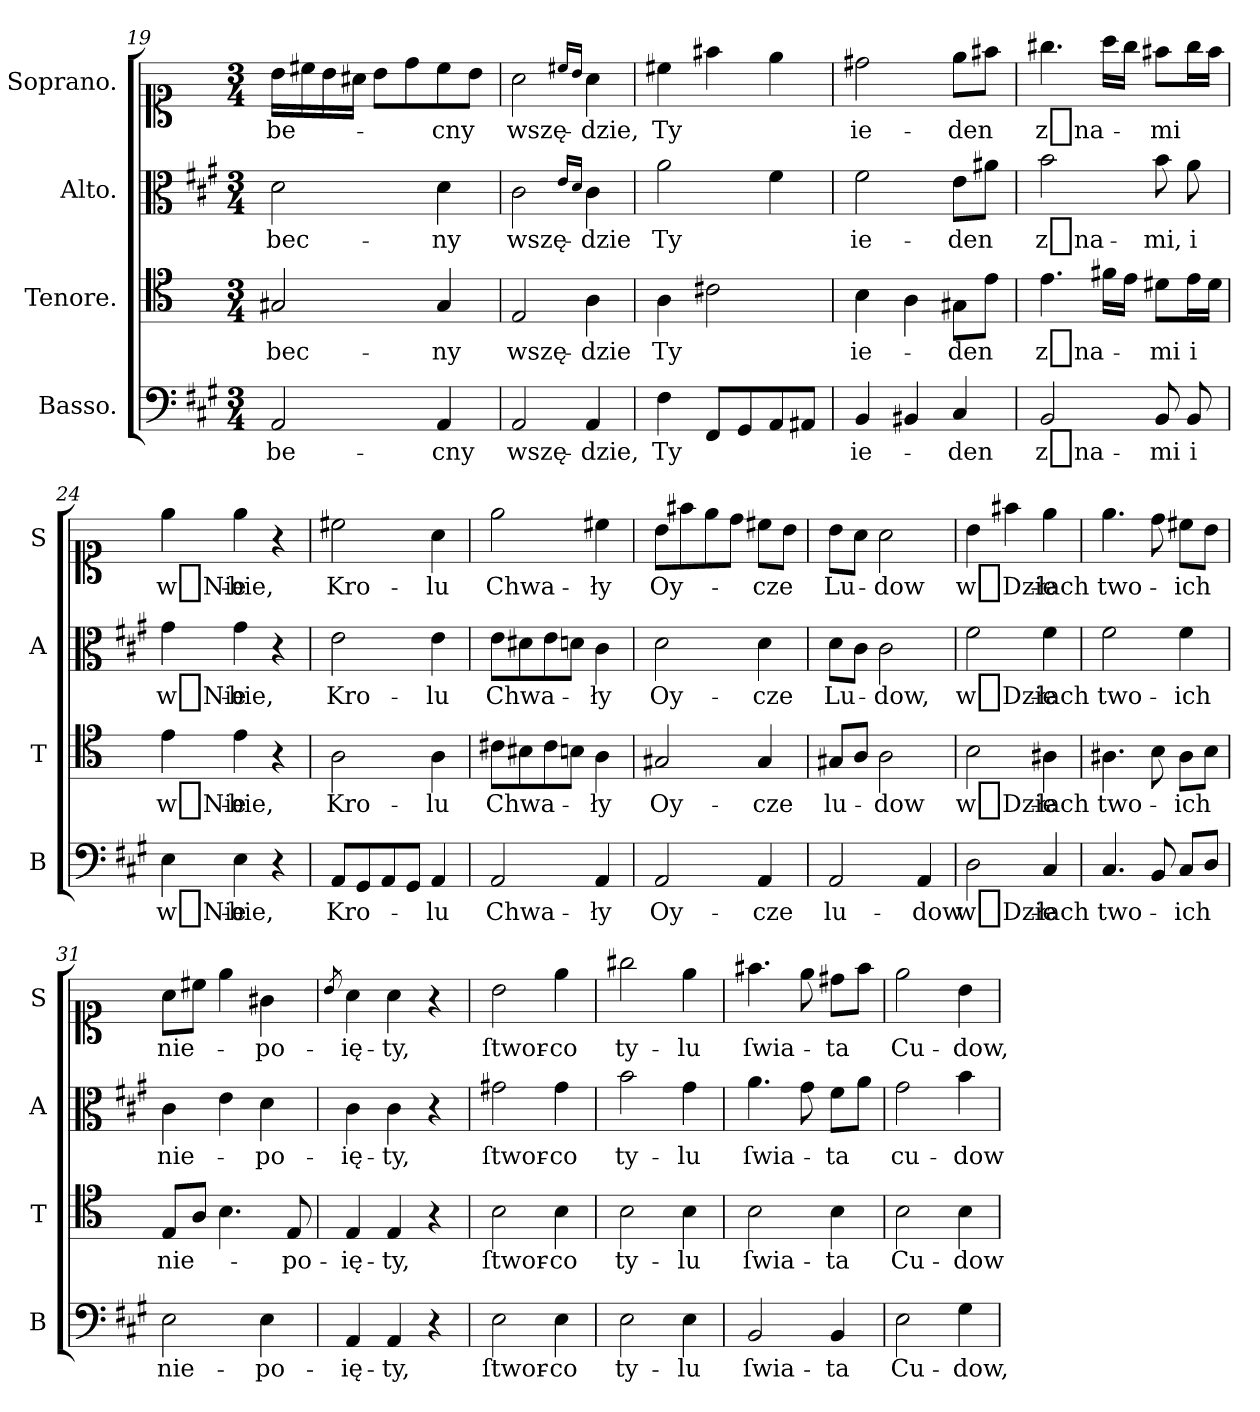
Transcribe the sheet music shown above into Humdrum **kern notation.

**kern	**text	**kern	**text	**kern	**text	**kern	**text
*part4	*part4	*part3	*part3	*part2	*part2	*part1	*part1
*staff4	*staff4	*staff3	*staff3	*staff2	*staff2	*staff1	*staff1
*I"Basso.	*	*I"Tenore.	*	*I"Alto.	*	*I"Soprano.	*
*I'B	*	*I'T	*	*I'A	*	*I'S	*
*clefF4	*	*clefC4	*	*clefC3	*	*clefC1	*
*k[f#c#g#]	*	*	*	*k[f#c#g#]	*	*	*
*M3/4	*	*M3/4	*	*M3/4	*	*M3/4	*
=19	=19	=19	=19	=19	=19	=19	=19
2AA/	-be-	2G#/	-bec-	2d\	-bec-	16b\LL	-be-
.	.	.	.	.	.	16cc#\	.
.	.	.	.	.	.	16b\	.
.	.	.	.	.	.	16a#X\JJ	.
.	.	.	.	.	.	8b\L	.
.	.	.	.	.	.	8dd\	.
4AA/	-cny	4G#/	-ny	4d\	-ny	8cc#\	-cny
.	.	.	.	.	.	8b\J	.
=20	=20	=20	=20	=20	=20	=20	=20
2AA/	wszę-	2E/	wszę-	2c#\	wszę-	2a\	wszę-
.	.	.	.	16qqe/LL	.	16qqcc#/LL	.
.	.	.	.	16qqd/JJ	.	16qqb/JJ	.
4AA/	-dzie,	4A\	-dzie	4c#\	-dzie	4a\	-dzie,
=21	=21	=21	=21	=21	=21	=21	=21
4F#\	Ty	4A\	Ty	2a\	Ty	4cc#\	Ty
8FF#/L	.	2c#\	.	.	.	4ff#\	.
8GG#/	.	.	.	.	.	.	.
8AA/	.	.	.	4f#\	.	4ee\	.
8AA#X/J	.	.	.	.	.	.	.
=22	=22	=22	=22	=22	=22	=22	=22
4BB/	ie-	4B\	ie-	2f#\	ie-	2dd#X\	ie-
4BB#X/	.	4A\	.	.	.	.	.
4C#/	-den	8G#\L	-den	8e\L	-den	8ee\L	-den
.	.	8e\J	.	8a#X\J	.	8ff#\J	.
=23	=23	=23	=23	=23	=23	=23	=23
2BB/	z_na-	4.e\	z_na-	2b\	z_na-	4.gg#\	z_na-
.	.	16f#\LL	.	.	.	16aa\LL	.
.	.	16e\JJ	.	.	.	16gg#\JJ	.
8BB/	-mi	8d#X\L	-mi	8b\	-mi,	8ff#\L	-mi
8BB/	i	16e\L	i	8a\	i	16gg#\L	.
.	.	16d#\JJ	.	.	.	16ff#\JJ	.
=24	=24	=24	=24	=24	=24	=24	=24
4E\	w_Nie-	4e\	w_Nie-	4g#\	w_Nie-	4ee\	w_Nie-
4E\	-bie,	4e\	-bie,	4g#\	-bie,	4ee\	-bie,
4r	.	4r	.	4r	.	4r	.
=25	=25	=25	=25	=25	=25	=25	=25
8AA/L	Kro-	2A\	Kro-	2e\	Kro-	2cc#\	Kro-
8GG#/	.	.	.	.	.	.	.
8AA/	.	.	.	.	.	.	.
8GG#/J	.	.	.	.	.	.	.
4AA/	-lu	4A\	-lu	4e\	-lu	4a\	-lu
=26	=26	=26	=26	=26	=26	=26	=26
2AA/	Chwa-	8c#\L	Chwa-	8e\L	Chwa-	2ee\	Chwa-
.	.	8B#X\	.	8d#X\	.	.	.
.	.	8c#\	.	8e\	.	.	.
.	.	8Bn\J	.	8dn\J	.	.	.
4AA/	-ły	4A\	-ły	4c#\	-ły	4cc#\	-ły
=27	=27	=27	=27	=27	=27	=27	=27
2AA/	Oy-	2G#/	Oy-	2d\	Oy-	8b\L	Oy-
.	.	.	.	.	.	8ff#\	.
.	.	.	.	.	.	8ee\	.
.	.	.	.	.	.	8dd\J	.
4AA/	-cze	4G#/	-cze	4d\	-cze	8cc#\L	-cze
.	.	.	.	.	.	8b\J	.
=28	=28	=28	=28	=28	=28	=28	=28
2AA/	lu-	8G#/L	lu-	8d\L	Lu-	8b\L	Lu-
.	.	8A/J	.	8c#\J	.	8a\J	.
.	.	2A\	-dow	2c#\	-dow,	2a\	-dow
4AA/	-dow	.	.	.	.	.	.
=29	=29	=29	=29	=29	=29	=29	=29
2D\	w_Dzie-	2B\	w_Dzie-	2f#\	w_Dzie-	4b\	w_Dzie-
.	.	.	.	.	.	4ff#\	.
4C#/	-łach	4A#X\	-łach	4f#\	-łach	4ee\	-łach
=30	=30	=30	=30	=30	=30	=30	=30
4.C#/	two-	4.A#X\	two-	2f#\	two-	4.ee\	two-
8BB/	.	8B\	.	.	.	8dd\	.
8C#/L	-ich	8A#\L	-ich	4f#\	-ich	8cc#\L	-ich
8D/J	.	8B\J	.	.	.	8b\J	.
=31	=31	=31	=31	=31	=31	=31	=31
2E\	nie-	8E/L	nie-	4c#\	nie-	8a\L	nie-
.	.	8A/J	.	.	.	8cc#\J	.
.	.	4.B\	.	4e\	.	4ee\	.
4E\	-po-	.	.	4d\	-po-	4g#\	-po-
.	.	8E/	-po-	.	.	.	.
=32	=32	=32	=32	=32	=32	=32	=32
.	.	.	.	.	.	8qb/	.
4AA/	-ię-	4E/	-ię-	4c#\	-ię-	4a\	-ię-
4AA/	-ty,	4E/	-ty,	4c#\	-ty,	4a\	-ty,
4r	.	4r	.	4r	.	4r	.
=33	=33	=33	=33	=33	=33	=33	=33
2E\	ſtwor-	2B\	ſtwor-	2g#X\	ſtwor-	2b\	ſtwor-
4E\	-co	4B\	-co	4g#\	-co	4ee\	-co
=34	=34	=34	=34	=34	=34	=34	=34
2E\	ty-	2B\	ty-	2b\	ty-	2gg#\	ty-
4E\	-lu	4B\	-lu	4g#\	-lu	4ee\	-lu
=35	=35	=35	=35	=35	=35	=35	=35
2BB/	ſwia-	2B\	ſwia-	4.a\	ſwia-	4.ff#\	ſwia-
.	.	.	.	8g#\	.	8ee\	.
4BB/	-ta	4B\	-ta	8f#\L	-ta	8dd#X\L	-ta
.	.	.	.	8a\J	.	8ff#\J	.
=36	=36	=36	=36	=36	=36	=36	=36
2E\	Cu-	2B\	Cu-	2g#\	cu-	2ee\	Cu-
4G#\	-dow,	4B\	-dow	4b\	-dow	4b\	-dow,
=	=	=	=	=	=	=	=
*-	*-	*-	*-	*-	*-	*-	*-
